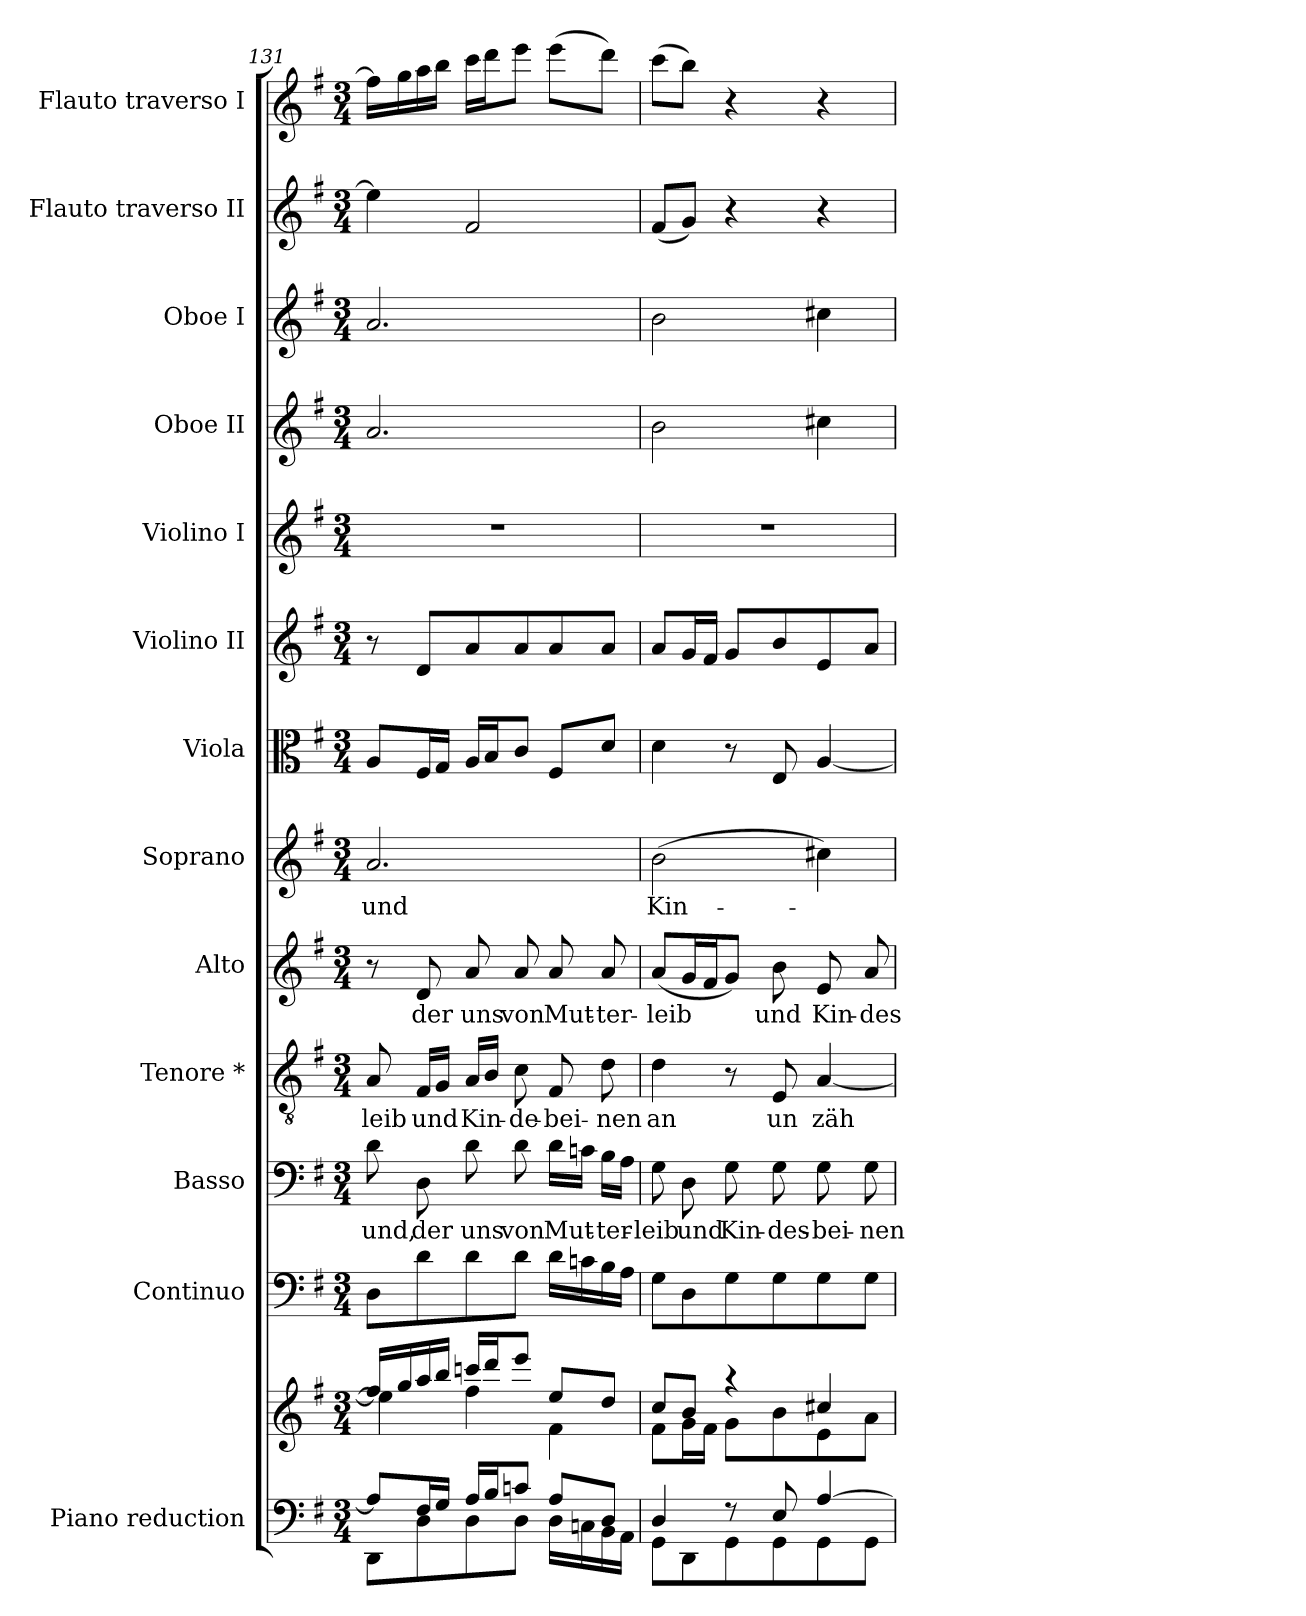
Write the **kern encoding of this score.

**kern	**kern	**kern	**kern	**text	**kern	**text	**kern	**text	**kern	**text	**kern	**kern	**kern	**kern	**kern	**kern	**kern
*part13	*part13	*part12	*part11	*part11	*part10	*part10	*part9	*part9	*part8	*part8	*part7	*part6	*part5	*part4	*part3	*part2	*part1
*staff14	*staff13	*staff12	*staff11	*staff11	*staff10	*staff10	*staff9	*staff9	*staff8	*staff8	*staff7	*staff6	*staff5	*staff4	*staff3	*staff2	*staff1
*I"Piano reduction	*	*I"Continuo	*I"Basso	*	*I"Tenore *	*	*I"Alto	*	*I"Soprano	*	*I"Viola	*I"Violino II	*I"Violino I	*I"Oboe II	*I"Oboe I	*I"Flauto traverso II	*I"Flauto traverso I
*I'Pno	*	*	*	*	*	*	*	*	*	*	*I'Vla	*I'Vln	*I'Vln	*I'Ob	*I'Ob	*	*
*clefF4	*clefG2	*clefF4	*clefF4	*	*clefGv2	*	*clefG2	*	*clefG2	*	*clefC3	*clefG2	*clefG2	*clefG2	*clefG2	*clefG2	*clefG2
*k[f#]	*k[f#]	*k[f#]	*k[f#]	*	*k[f#]	*	*k[f#]	*	*k[f#]	*	*k[f#]	*k[f#]	*k[f#]	*k[f#]	*k[f#]	*k[f#]	*k[f#]
*M3/4	*M3/4	*M3/4	*M3/4	*	*M3/4	*	*M3/4	*	*M3/4	*	*M3/4	*M3/4	*M3/4	*M3/4	*M3/4	*M3/4	*M3/4
=131	=131	=131	=131	=131	=131	=131	=131	=131	=131	=131	=131	=131	=131	=131	=131	=131	=131
*^	*^	*	*	*	*	*	*	*	*	*	*	*	*	*	*	*	*
!	!	!	!	!	!	!LO:LY:b	!	!LO:LY:b	!	!	!	!LO:LY:b	!	!	!	!	!	!	!
8A/L]	8DD\L	16ff#/LL]	4ee\]	8D\L	8d\	-und,	8A/	-leib	8r	.	2.a/	und	8A/L	8r	2.r	2.a/	2.a/	4ee\]	16ff#\LL]
.	.	16gg/	.	.	.	.	.	.	.	.	.	.	.	.	.	.	.	.	16gg\
!	!	!	!	!	!	!LO:LY:b	!	!LO:LY:b	!	!LO:LY:b	!	!	!	!	!	!	!	!	!
16F#/L	8D\	16aa/	.	8d\	8D\	der	16F#/LL	und	8d/	der	.	.	16F#/L	8d/L	.	.	.	.	16aa\
16G/JJ	.	16bb/JJ	.	.	.	.	16G/JJ	.	.	.	.	.	16G/JJ	.	.	.	.	.	16bb\JJ
!	!	!	!	!	!	!LO:LY:b	!	!LO:LY:b	!	!LO:LY:b	!	!	!	!	!	!	!	!	!
16A/LL	8D\	16cccn/LL	4ff#\	8d\	8d\	uns	16A/LL	Kin-	8a/	uns	.	.	16A/LL	8a/	.	.	.	2f#/	16ccc\LL
16B/J	.	16ddd/J	.	.	.	.	16B/JJ	.	.	.	.	.	16B/J	.	.	.	.	.	16ddd\J
!	!	!	!	!	!	!LO:LY:b	!	!LO:LY:b	!	!LO:LY:b	!	!	!	!	!	!	!	!	!
8cn/J	8D\J	8eee/J	.	8d\J	8d\	von	8c\	-de-	8a/	von	.	.	8c/J	8a/	.	.	.	.	8eee\J
!	!	!	!	!	!	!LO:LY:b	!	!LO:LY:b	!	!LO:LY:b	!	!	!	!	!	!	!	!	!
8A/L	16D\LL	8ee/L	4f#\	16d\LL	16d\LL	Mut-	8F#/	-bei-	8a/	Mut-	.	.	8F#/L	8a/	.	.	.	.	(>8eee\L
.	16Cn\	.	.	16cn\	16cn\JJ	.	.	.	.	.	.	.	.	.	.	.	.	.	.
!	!	!	!	!	!	!LO:LY:b	!	!LO:LY:b	!	!LO:LY:b	!	!	!	!	!	!	!	!	!
8D/J	16BB\	8dd/J	.	16B\	16B\LL	-ter-	8d\	-nen	8a/	-ter-	.	.	8d/J	8a/J	.	.	.	.	8ddd\J)
.	16AA\JJ	.	.	16A\JJ	16A\JJ	.	.	.	.	.	.	.	.	.	.	.	.	.	.
=132	=132	=132	=132	=132	=132	=132	=132	=132	=132	=132	=132	=132	=132	=132	=132	=132	=132	=132	=132
!	!	!	!	!	!	!LO:LY:b	!	!LO:LY:b	!	!LO:LY:b	!	!LO:LY:b	!	!	!	!	!	!	!
4D/	8GG\L	8cc/L	8f#\L	8G\L	8G\	-leib	4d\	an	(<8a/L	-leib	(>2b\	Kin-	4d\	8a/L	2.r	2b\	2b\	(<8f#/L	(>8ccc\L
!	!	!	!	!	!	!LO:LY:b	!	!	!	!	!	!	!	!	!	!	!	!	!
.	8DD\	8b/J	16g\L	8D\	8D\	und	.	.	16g/L	.	.	.	.	16g/L	.	.	.	8g/J)	8bb\J)
.	.	.	16f#\JJ	.	.	.	.	.	16f#/J	.	.	.	.	16f#/JJ	.	.	.	.	.
!	!	!	!	!	!	!LO:LY:b	!	!	!	!	!	!	!	!	!	!	!	!	!
8r	8GG\	4r	8g\L	8G\	8G\	Kin-	8r	.	8g/J)	.	.	.	8r	8g/L	.	.	.	4r	4r
!	!	!	!	!	!	!LO:LY:b	!	!LO:LY:b	!	!LO:LY:b	!	!	!	!	!	!	!	!	!
8E/	8GG\	.	8b\	8G\	8G\	-des-	8E/	un	8b\	und	.	.	8E/	8b/	.	.	.	.	.
!	!	!	!	!	!	!LO:LY:b	!	!LO:LY:b	!	!LO:LY:b	!	!	!	!	!	!	!	!	!
[4A/	8GG\	4cc#X/	8e\	8G\	8G\	-bei-	[4A/	zäh-	8e/	Kin-	4cc#X\)	.	[4A/	8e/	.	4cc#X\	4cc#X\	4r	4r
!	!	!	!	!	!	!LO:LY:b	!	!	!	!LO:LY:b	!	!	!	!	!	!	!	!	!
.	8GG\J	.	8a\J	8G\J	8G\	-nen	.	.	8a/	-des-	.	.	.	8a/J	.	.	.	.	.
*v	*v	*	*	*	*	*	*	*	*	*	*	*	*	*	*	*	*	*	*
*	*v	*v	*	*	*	*	*	*	*	*	*	*	*	*	*	*	*	*
=	=	=	=	=	=	=	=	=	=	=	=	=	=	=	=	=	=
*-	*-	*-	*-	*-	*-	*-	*-	*-	*-	*-	*-	*-	*-	*-	*-	*-	*-
